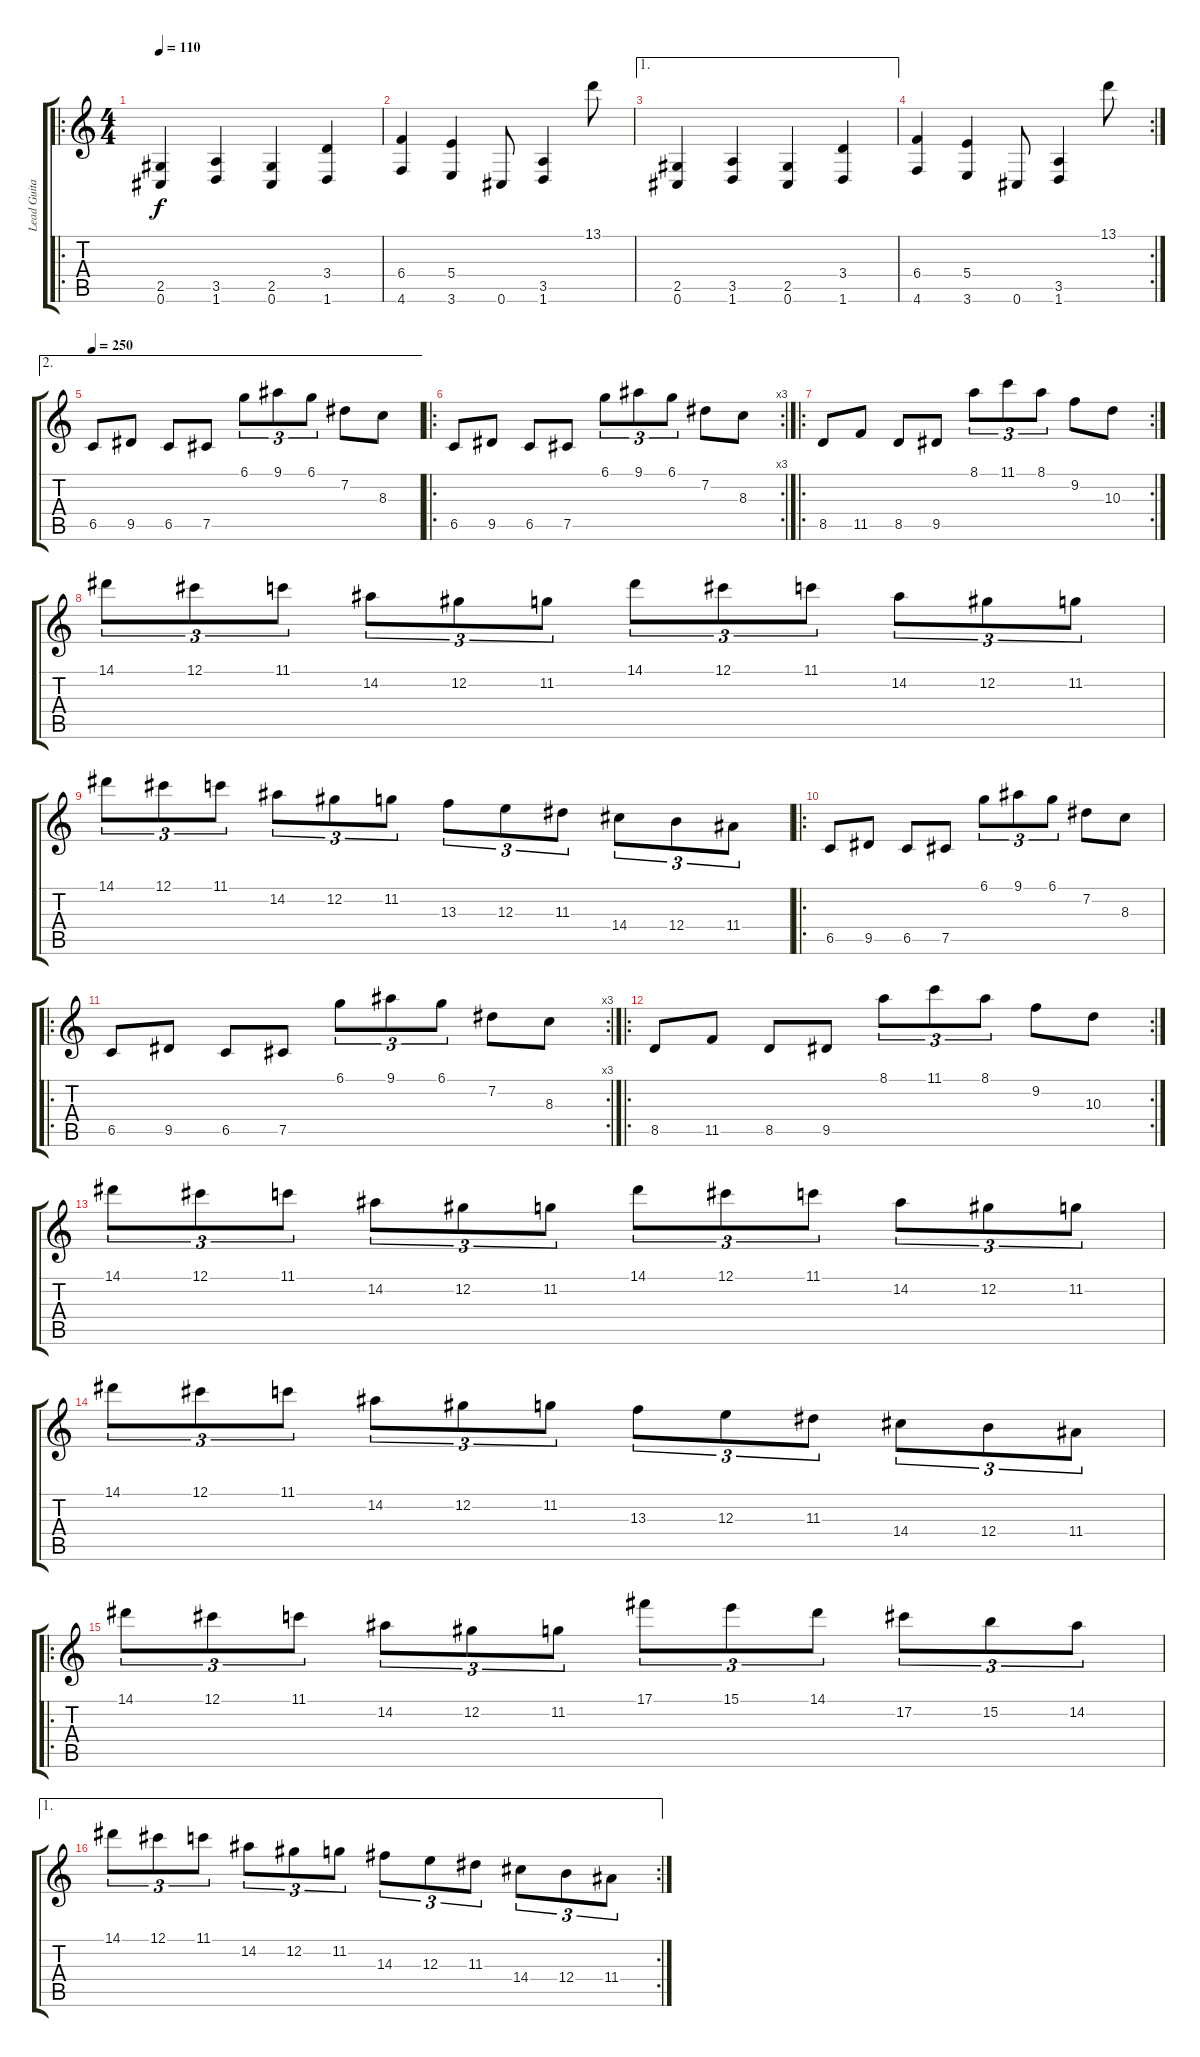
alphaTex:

\track ("Lead Guitar" "Lead Guita") {instrument distortionguitar}
\staff {score tabs}
\tuning (Db4 Ab3 E3 B2 Gb2 Db2) {hide}
\ro
\ts (4 4)
\tempo 110
\clef g2
\ks c
(2.5 0.6).4{dy f} (3.5 1.6).4 (2.5 0.6).4 (3.4 1.6).4 |
(6.4 4.6).4 (5.4 3.6).4 0.6.8 (3.5 1.6).4 13.1.8 |
\ae 1
(2.5 0.6).4 (3.5 1.6).4 (2.5 0.6).4 (3.4 1.6).4 |
\rc 2
(6.4 4.6).4 (5.4 3.6).4 0.6.8 (3.5 1.6).4 13.1.8 |
\ae 2
\tempo 250
6.5.8 9.5.8 6.5.8 7.5.8 6.1.8{tu (3 2)} 9.1.8{tu (3 2)} 6.1.8{tu (3 2)} 7.2.8 8.3.8 |
\ro
\rc 3
6.5.8 9.5.8 6.5.8 7.5.8 6.1.8{tu (3 2)} 9.1.8{tu (3 2)} 6.1.8{tu (3 2)} 7.2.8 8.3.8 |
\ro
\rc 2
8.5.8 11.5.8 8.5.8 9.5.8 8.1.8{tu (3 2)} 11.1.8{tu (3 2)} 8.1.8{tu (3 2)} 9.2.8 10.3.8 |
14.1.8{tu (3 2)} 12.1.8{tu (3 2)} 11.1.8{tu (3 2)} 14.2.8{tu (3 2)} 12.2.8{tu (3 2)} 11.2.8{tu (3 2)} 14.1.8{tu (3 2)} 12.1.8{tu (3 2)} 11.1.8{tu (3 2)} 14.2.8{tu (3 2)} 12.2.8{tu (3 2)} 11.2.8{tu (3 2)} |
14.1.8{tu (3 2)} 12.1.8{tu (3 2)} 11.1.8{tu (3 2)} 14.2.8{tu (3 2)} 12.2.8{tu (3 2)} 11.2.8{tu (3 2)} 13.3.8{tu (3 2)} 12.3.8{tu (3 2)} 11.3.8{tu (3 2)} 14.4.8{tu (3 2)} 12.4.8{tu (3 2)} 11.4.8{tu (3 2)} |
\ro
6.5.8 9.5.8 6.5.8 7.5.8 6.1.8{tu (3 2)} 9.1.8{tu (3 2)} 6.1.8{tu (3 2)} 7.2.8 8.3.8 |
\ro
\rc 3
6.5.8 9.5.8 6.5.8 7.5.8 6.1.8{tu (3 2)} 9.1.8{tu (3 2)} 6.1.8{tu (3 2)} 7.2.8 8.3.8 |
\ro
\rc 2
8.5.8 11.5.8 8.5.8 9.5.8 8.1.8{tu (3 2)} 11.1.8{tu (3 2)} 8.1.8{tu (3 2)} 9.2.8 10.3.8 |
14.1.8{tu (3 2)} 12.1.8{tu (3 2)} 11.1.8{tu (3 2)} 14.2.8{tu (3 2)} 12.2.8{tu (3 2)} 11.2.8{tu (3 2)} 14.1.8{tu (3 2)} 12.1.8{tu (3 2)} 11.1.8{tu (3 2)} 14.2.8{tu (3 2)} 12.2.8{tu (3 2)} 11.2.8{tu (3 2)} |
14.1.8{tu (3 2)} 12.1.8{tu (3 2)} 11.1.8{tu (3 2)} 14.2.8{tu (3 2)} 12.2.8{tu (3 2)} 11.2.8{tu (3 2)} 13.3.8{tu (3 2)} 12.3.8{tu (3 2)} 11.3.8{tu (3 2)} 14.4.8{tu (3 2)} 12.4.8{tu (3 2)} 11.4.8{tu (3 2)} |
\ro
14.1.8{tu (3 2)} 12.1.8{tu (3 2)} 11.1.8{tu (3 2)} 14.2.8{tu (3 2)} 12.2.8{tu (3 2)} 11.2.8{tu (3 2)} 17.1.8{tu (3 2)} 15.1.8{tu (3 2)} 14.1.8{tu (3 2)} 17.2.8{tu (3 2)} 15.2.8{tu (3 2)} 14.2.8{tu (3 2)} |
\ae 1
\rc 2
14.1.8{tu (3 2)} 12.1.8{tu (3 2)} 11.1.8{tu (3 2)} 14.2.8{tu (3 2)} 12.2.8{tu (3 2)} 11.2.8{tu (3 2)} 14.3.8{tu (3 2)} 12.3.8{tu (3 2)} 11.3.8{tu (3 2)} 14.4.8{tu (3 2)} 12.4.8{tu (3 2)} 11.4.8{tu (3 2)}
